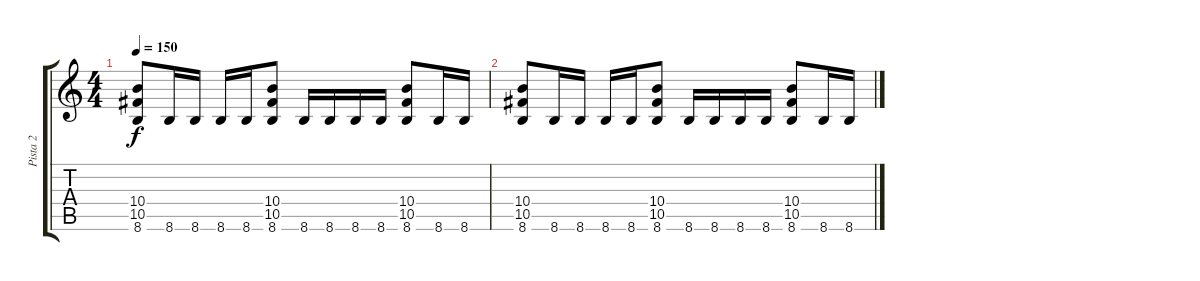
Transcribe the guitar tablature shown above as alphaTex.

\track ("Pista 2" "Pista 2") {instrument distortionguitar}
\staff {score tabs}
\tuning (Eb4 Bb3 Gb3 Db3 Ab2 Eb2) {hide}
\ts (4 4)
\tempo 150
\clef g2
\ks c
(10.4 10.5 8.6).8{dy f} 8.6.16 8.6.16 8.6.16 8.6.16 (10.4 10.5 8.6).8 8.6.16 8.6.16 8.6.16 8.6.16 (10.4 10.5 8.6).8 8.6.16 8.6.16 |
(10.4 10.5 8.6).8 8.6.16 8.6.16 8.6.16 8.6.16 (10.4 10.5 8.6).8 8.6.16 8.6.16 8.6.16 8.6.16 (10.4 10.5 8.6).8 8.6.16 8.6.16
